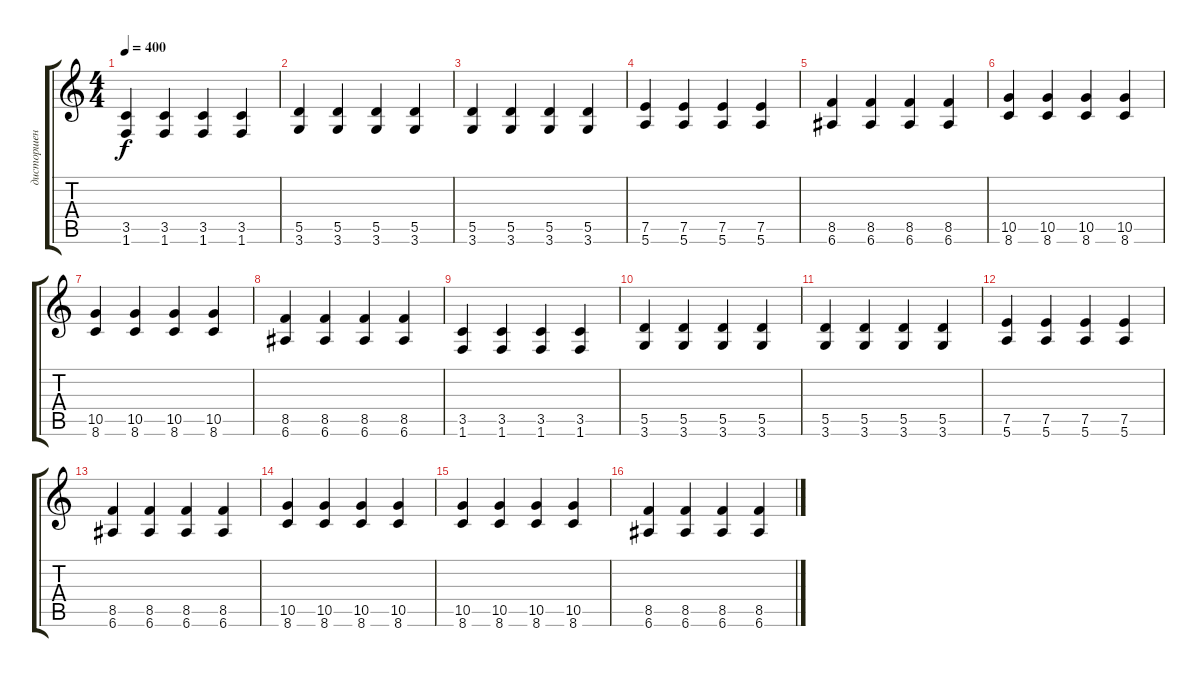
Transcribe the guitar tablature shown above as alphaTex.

\track ("дисторшен" "дисторшен") {instrument distortionguitar}
\staff {score tabs}
\tuning (E4 B3 G3 D3 A2 E2) {hide}
\ts (4 4)
\tempo 400
\clef g2
\ks c
(3.5 1.6).4{dy f} (3.5 1.6).4 (3.5 1.6).4 (3.5 1.6).4 |
(5.5 3.6).4 (5.5 3.6).4 (5.5 3.6).4 (5.5 3.6).4 |
(5.5 3.6).4 (5.5 3.6).4 (5.5 3.6).4 (5.5 3.6).4 |
(7.5 5.6).4 (7.5 5.6).4 (7.5 5.6).4 (7.5 5.6).4 |
(8.5 6.6).4 (8.5 6.6).4 (8.5 6.6).4 (8.5 6.6).4 |
(10.5 8.6).4 (10.5 8.6).4 (10.5 8.6).4 (10.5 8.6).4 |
(10.5 8.6).4 (10.5 8.6).4 (10.5 8.6).4 (10.5 8.6).4 |
(8.5 6.6).4 (8.5 6.6).4 (8.5 6.6).4 (8.5 6.6).4 |
(3.5 1.6).4 (3.5 1.6).4 (3.5 1.6).4 (3.5 1.6).4 |
(5.5 3.6).4 (5.5 3.6).4 (5.5 3.6).4 (5.5 3.6).4 |
(5.5 3.6).4 (5.5 3.6).4 (5.5 3.6).4 (5.5 3.6).4 |
(7.5 5.6).4 (7.5 5.6).4 (7.5 5.6).4 (7.5 5.6).4 |
(8.5 6.6).4 (8.5 6.6).4 (8.5 6.6).4 (8.5 6.6).4 |
(10.5 8.6).4 (10.5 8.6).4 (10.5 8.6).4 (10.5 8.6).4 |
(10.5 8.6).4 (10.5 8.6).4 (10.5 8.6).4 (10.5 8.6).4 |
(8.5 6.6).4 (8.5 6.6).4 (8.5 6.6).4 (8.5 6.6).4
